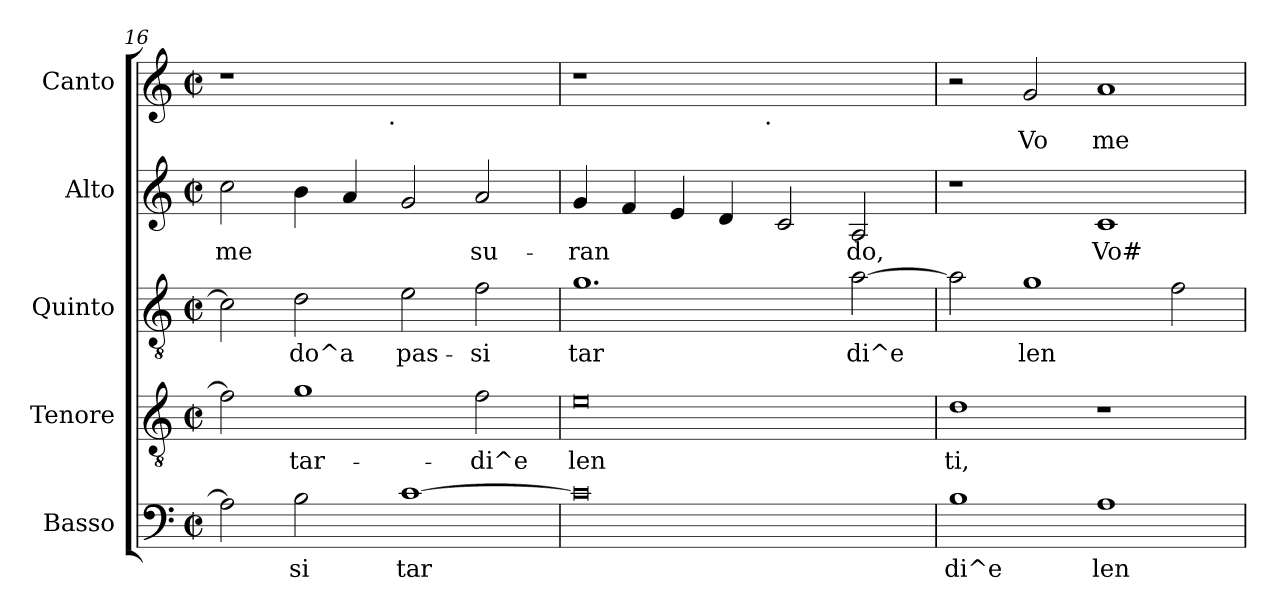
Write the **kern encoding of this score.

**kern	**text	**kern	**text	**kern	**text	**kern	**text	**kern	**text
*part5	*part5	*part4	*part4	*part3	*part3	*part2	*part2	*part1	*part1
*staff5	*staff5	*staff4	*staff4	*staff3	*staff3	*staff2	*staff2	*staff1	*staff1
*I"Basso	*	*I"Tenore	*	*I"Quinto	*	*I"Alto	*	*I"Canto	*
*I'Basso	*	*I'Tenore	*	*I'Quinto	*	*I'Alto	*	*I'Canto	*
*clefF4	*	*clefGv2	*	*clefGv2	*	*clefG2	*	*clefG2	*
*k[]	*	*k[]	*	*k[]	*	*k[]	*	*k[]	*
*C:	*	*C:	*	*C:	*	*C:	*	*C:	*
*M2/2	*	*M2/2	*	*M2/2	*	*M2/2	*	*M2/2	*
*met(c|)	*	*met(c|)	*	*met(c|)	*	*met(c|)	*	*met(c|)	*
=16	=16	=16	=16	=16	=16	=16	=16	=16	=16
!	!LO:LY:b:cj	!	!LO:LY:b:cj	!	!LO:LY:b:cj	!	!LO:LY:b:cj	!	!
*	*	*	*	*	*	*	*	*^	*
2A\]	.	2f\]	.	2c\]	--	2cc\	me-	1r	2ryy	.
!	!LO:LY:b:cj	!	!LO:LY:b:cj	!	!LO:LY:b:cj	!	!LO:LY:b:cj	!	!	!
2B\	si	1g	tar-	2d\	-do^a	4b\	--	.	4...ryy	.
!	!	!	!	!	!	!	!LO:LY:b:cj	!	!	!
.	.	.	.	.	.	4a/	--	.	.	.
!	!	!	!	!	!	!	!	!	!LO:TX:b:t=.	!
.	.	.	.	.	.	.	.	.	1ryy	.
!	!LO:LY:b:cj	!	!	!	!LO:LY:b:cj	!	!LO:LY:b:cj	!	!	!
[<1c	tar	.	.	2e\	pas-	2g/	--	1ryy	.	.
!	!	!	!LO:LY:b:cj	!	!LO:LY:b:cj	!	!LO:LY:b:cj	!	!	!
.	.	2f\	-di^e	2f\	-si	2a/	-su-	.	.	.
.	.	.	.	.	.	.	.	.	32ryy	.
!!LO:PB:g=z	!!
=17	=17	=17	=17	=17	=17	=17	=17	=17	=17	=17
!	!LO:LY:b:cj	!	!LO:LY:b:cj	!	!LO:LY:b:cj	!	!LO:LY:b:cj	!	!	!
0c]	.	0e	len	1.g	tar	4g/	-ran-	1r	2ryy	.
!	!	!	!	!	!	!	!LO:LY:b:cj	!	!	!
.	.	.	.	.	.	4f/	--	.	.	.
!	!	!	!	!	!	!	!LO:LY:b:cj	!	!	!
.	.	.	.	.	.	4e/	--	.	4...ryy	.
!	!	!	!	!	!	!	!LO:LY:b:cj	!	!	!
.	.	.	.	.	.	4d/	--	.	.	.
!	!	!	!	!	!	!	!	!	!LO:TX:b:t=.	!
.	.	.	.	.	.	.	.	.	1ryy	.
!	!	!	!	!	!	!	!LO:LY:b:cj	!	!	!
.	.	.	.	.	.	2c/	--	1ryy	.	.
!	!	!	!	!	!LO:LY:b:cj	!	!LO:LY:b:cj	!	!	!
.	.	.	.	[>2a\	di^e	2A/	-do,	.	.	.
.	.	.	.	.	.	.	.	.	32ryy	.
=18	=18	=18	=18	=18	=18	=18	=18	=18	=18	=18
!	!LO:LY:b:cj	!	!LO:LY:b:cj	!	!LO:LY:b:cj	!	!	!	!	!
*	*	*	*	*	*	*	*	*v	*v	*
1B	di^e	1d	ti,	2a\]	.	1r	.	2r	.
!	!	!	!	!	!LO:LY:b:cj	!	!	!	!LO:LY:b:cj
.	.	.	.	1g	len	.	.	2g/	Vo
!	!LO:LY:b:cj	!	!	!	!	!	!LO:LY:b:cj	!	!LO:LY:b:cj
1A	len-	1r	.	.	.	1c	Vo#	1a	me
!	!	!	!	!	!LO:LY:b:cj	!	!	!	!
.	.	.	.	2f\	.	.	.	.	.
=	=	=	=	=	=	=	=	=	=
*-	*-	*-	*-	*-	*-	*-	*-	*-	*-
